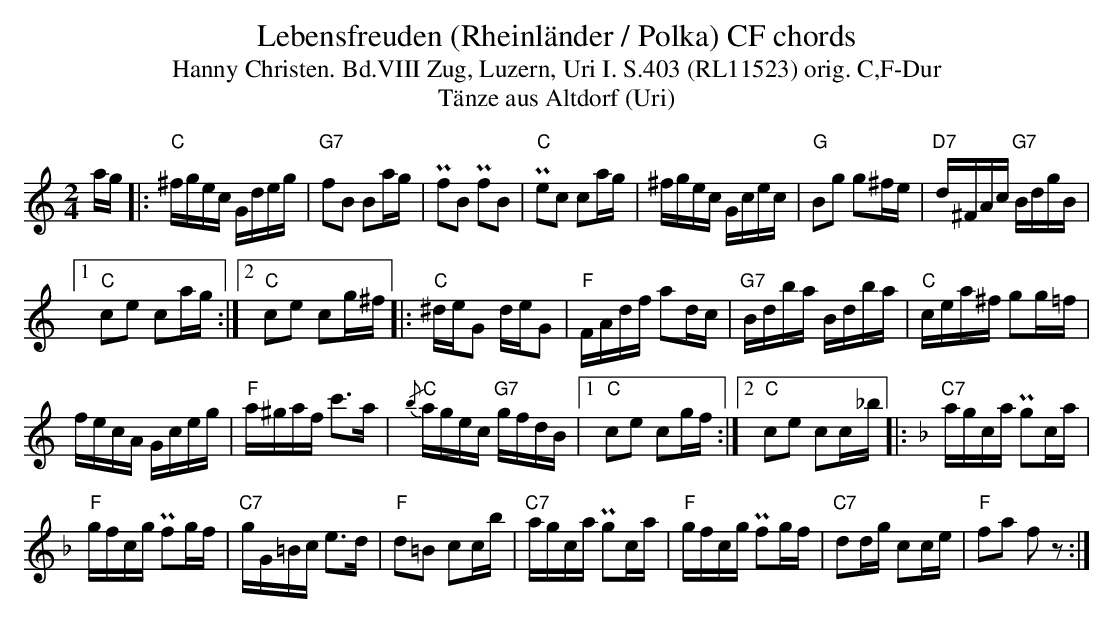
X:1
T:Lebensfreuden (Rheinl\"ander / Polka) CF chords
T:Hanny Christen. Bd.VIII Zug, Luzern, Uri I. S.403 (RL11523) orig. C,F-Dur
T: T\"anze aus Altdorf (Uri)
M:2/4
L:1/16
K:C %%MIDI gchordon
ag |: "C"^fgec Gdeg | "G7"f2B2 B2ag | Pf2B2 Pf2B2 | "C"Pe2c2 c2ag | ^fgec Gcec | "G"B2g2 g2^fe | "D7"d^FAc "G7"BdgB |1
"C"c2e2 c2ag :|2 "C"c2e2 c2g^f |: "C"^deG2 deG2 | "F"FAdf a2dc | "G7"Bdba Bdba | "C"cea^f g2g=f |
fecA Gceg | "F"a^gaf c'3a | "C"{/b}agec "G7"gfdB |1 "C"c2e2 c2gf :|2 "C"c2e2 c2c_b |: [K:F] "C7"agca Pg2ca |
"F"gfcg Pf2gf | "C7"gG=Bc e3d | "F"d2=B2 c2cb | "C7"agca Pg2ca | "F"gfcg Pf2gf | "C7"d2dg c2ce | "F"f2a2 f2z2 :|
